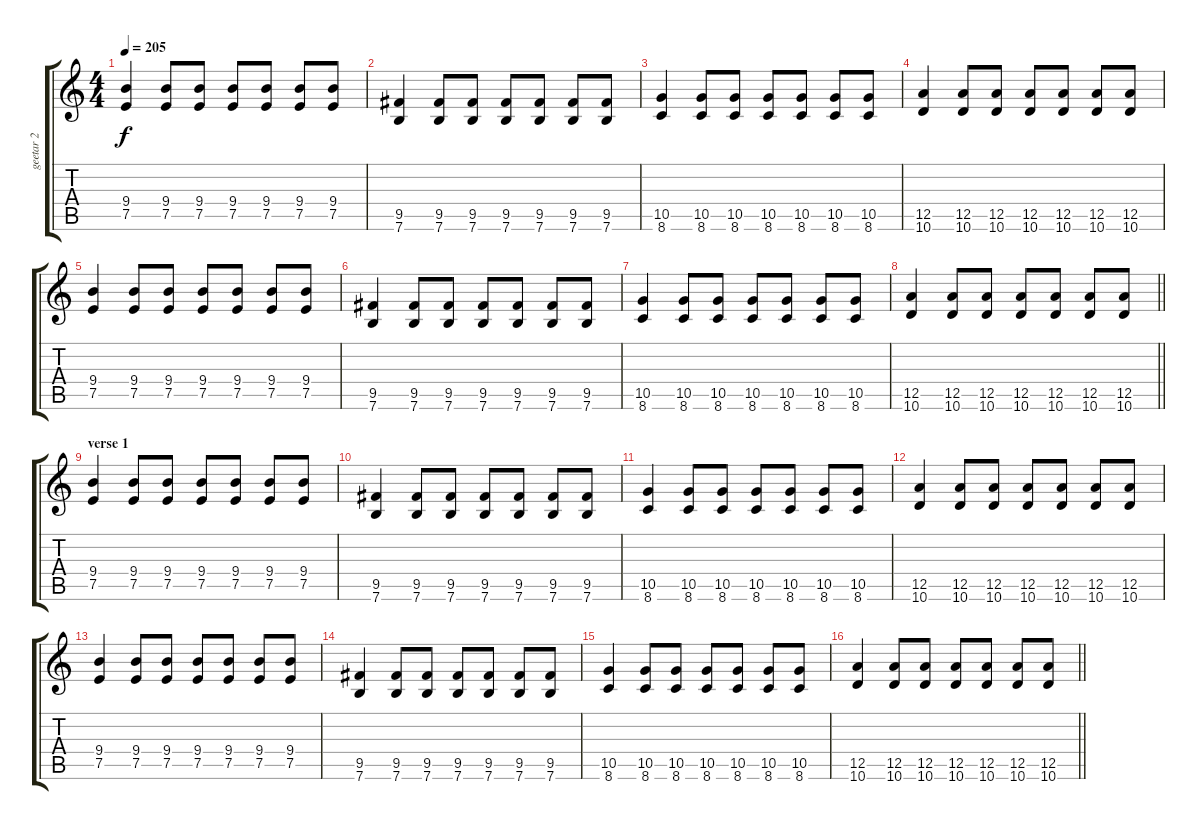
\track ("geetar 2" "geetar 2") {instrument distortionguitar}
\staff {score tabs}
\tuning (E4 B3 G3 D3 A2 E2) {hide}
\ts (4 4)
\tempo 210
\tempo 205
\clef g2
\ks c
(9.4 7.5).4{dy f} (9.4 7.5).8 (9.4 7.5).8 (9.4 7.5).8 (9.4 7.5).8 (9.4 7.5).8 (9.4 7.5).8 |
(9.5 7.6).4 (9.5 7.6).8 (9.5 7.6).8 (9.5 7.6).8 (9.5 7.6).8 (9.5 7.6).8 (9.5 7.6).8 |
(10.5 8.6).4 (10.5 8.6).8 (10.5 8.6).8 (10.5 8.6).8 (10.5 8.6).8 (10.5 8.6).8 (10.5 8.6).8 |
(12.5 10.6).4 (12.5 10.6).8 (12.5 10.6).8 (12.5 10.6).8 (12.5 10.6).8 (12.5 10.6).8 (12.5 10.6).8 |
(9.4 7.5).4 (9.4 7.5).8 (9.4 7.5).8 (9.4 7.5).8 (9.4 7.5).8 (9.4 7.5).8 (9.4 7.5).8 |
(9.5 7.6).4 (9.5 7.6).8 (9.5 7.6).8 (9.5 7.6).8 (9.5 7.6).8 (9.5 7.6).8 (9.5 7.6).8 |
(10.5 8.6).4 (10.5 8.6).8 (10.5 8.6).8 (10.5 8.6).8 (10.5 8.6).8 (10.5 8.6).8 (10.5 8.6).8 |
\barLineRight lightlight
(12.5 10.6).4 (12.5 10.6).8 (12.5 10.6).8 (12.5 10.6).8 (12.5 10.6).8 (12.5 10.6).8 (12.5 10.6).8 |
\section ("" "verse 1")
(9.4 7.5).4 (9.4 7.5).8 (9.4 7.5).8 (9.4 7.5).8 (9.4 7.5).8 (9.4 7.5).8 (9.4 7.5).8 |
(9.5 7.6).4 (9.5 7.6).8 (9.5 7.6).8 (9.5 7.6).8 (9.5 7.6).8 (9.5 7.6).8 (9.5 7.6).8 |
(10.5 8.6).4 (10.5 8.6).8 (10.5 8.6).8 (10.5 8.6).8 (10.5 8.6).8 (10.5 8.6).8 (10.5 8.6).8 |
(12.5 10.6).4 (12.5 10.6).8 (12.5 10.6).8 (12.5 10.6).8 (12.5 10.6).8 (12.5 10.6).8 (12.5 10.6).8 |
(9.4 7.5).4 (9.4 7.5).8 (9.4 7.5).8 (9.4 7.5).8 (9.4 7.5).8 (9.4 7.5).8 (9.4 7.5).8 |
(9.5 7.6).4 (9.5 7.6).8 (9.5 7.6).8 (9.5 7.6).8 (9.5 7.6).8 (9.5 7.6).8 (9.5 7.6).8 |
(10.5 8.6).4 (10.5 8.6).8 (10.5 8.6).8 (10.5 8.6).8 (10.5 8.6).8 (10.5 8.6).8 (10.5 8.6).8 |
\barLineRight lightlight
(12.5 10.6).4 (12.5 10.6).8 (12.5 10.6).8 (12.5 10.6).8 (12.5 10.6).8 (12.5 10.6).8 (12.5 10.6).8
